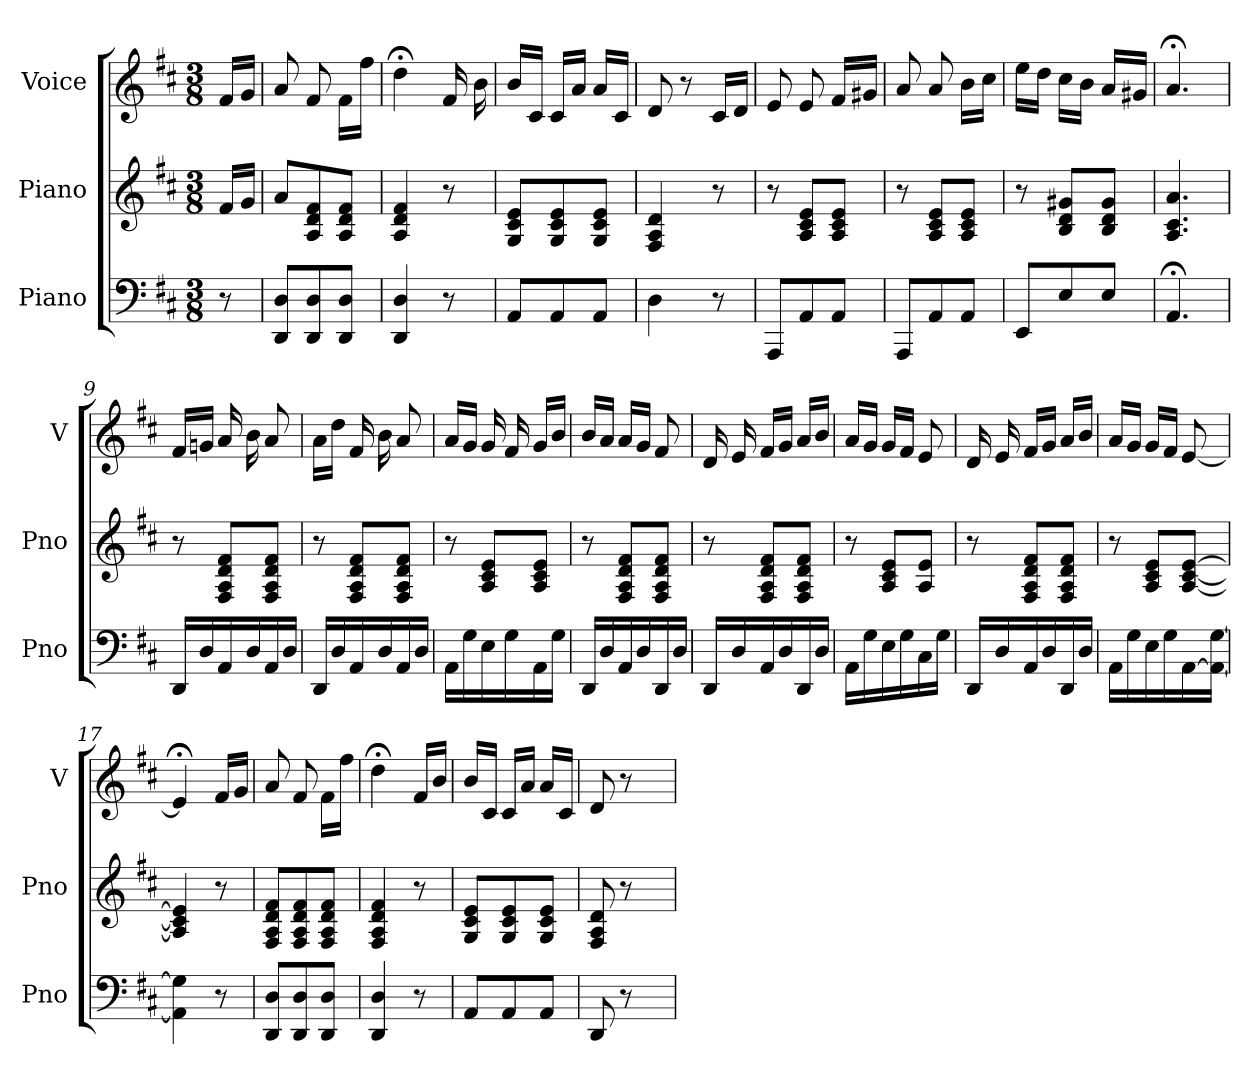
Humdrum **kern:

**kern	**kern	**kern
*part3	*part2	*part1
*staff3	*staff2	*staff1
*I"Piano	*I"Piano	*I"Voice
*I'Pno	*I'Pno	*I'V
*clefF4	*clefG2	*clefG2
*k[f#c#]	*k[f#c#]	*k[f#c#]
*M3/8	*M3/8	*M3/8
*MM72	*MM72	*MM72
=	=	=
8r	16f#/LL	16f#/LL
.	16g/JJ	16g/JJ
=1	=1	=1
8DD/ 8D/L	8a/L	8a/
8DD/ 8D/	8A/ 8d/ 8f#/	8f#/
8DD/ 8D/J	8A/ 8d/ 8f#/J	16f#\LL
.	.	16ff#\JJ
=2	=2	=2
4DD/ 4D/	4A/ 4d/ 4f#/	4dd;\
8r	8r	16f#/
.	.	16b\
=3	=3	=3
8AA/L	8G/ 8c#/ 8e/L	16b/LL
.	.	16c#/JJ
8AA/	8G/ 8c#/ 8e/	16c#/LL
.	.	16a/JJ
8AA/J	8G/ 8c#/ 8e/J	16a/LL
.	.	16c#/JJ
=4	=4	=4
4D\	4F#/ 4A/ 4d/	8d/
.	.	8r
8r	8r	16c#/LL
.	.	16d/JJ
=5	=5	=5
8AAA/L	8r	8e/
8AA/	8A/ 8c#/ 8e/L	8e/
8AA/J	8A/ 8c#/ 8e/J	16f#/LL
.	.	16g#X/JJ
=6	=6	=6
8AAA/L	8r	8a/
8AA/	8A/ 8c#/ 8e/L	8a/
8AA/J	8A/ 8c#/ 8e/J	16b\LL
.	.	16cc#\JJ
!!LO:LB:g=z
=7	=7	=7
8EE/L	8r	16ee\LL
.	.	16dd\JJ
8E/	8B/ 8d/ 8g#X/L	16cc#\LL
.	.	16b\JJ
8E/J	8B/ 8d/ 8g#/J	16a/LL
.	.	16g#X/JJ
=8	=8	=8
4.AA;/	4.A/ 4.c#/ 4.a/	4.a;/
=9	=9	=9
16DD/LL	8r	16f#/LL
16D/	.	16gn/JJ
16AA/	8F#/ 8A/ 8d/ 8f#/L	16a/
16D/	.	16b\
16AA/	8F#/ 8A/ 8d/ 8f#/J	8a/
16D/JJ	.	.
=10	=10	=10
16DD/LL	8r	16a\LL
16D/	.	16dd\JJ
16AA/	8F#/ 8A/ 8d/ 8f#/L	16f#/
16D/	.	16b\
16AA/	8F#/ 8A/ 8d/ 8f#/J	8a/
16D/JJ	.	.
=11	=11	=11
16AA\LL	8r	16a/LL
16G\	.	16g/JJ
16E\	8A/ 8c#/ 8e/L	16g/
16G\	.	16f#/
16AA\	8A/ 8c#/ 8e/J	16g/LL
16G\JJ	.	16b/JJ
=12	=12	=12
16DD/LL	8r	16b/LL
16D/	.	16a/JJ
16AA/	8F#/ 8A/ 8d/ 8f#/L	16a/LL
16D/	.	16g/JJ
16DD/	8F#/ 8A/ 8d/ 8f#/J	8f#/
16D/JJ	.	.
!!LO:LB:g=z
=13	=13	=13
16DD/LL	8r	16d/
16D/	.	16e/
16AA/	8F#/ 8A/ 8d/ 8f#/L	16f#/LL
16D/	.	16g/JJ
16DD/	8F#/ 8A/ 8d/ 8f#/J	16a/LL
16D/JJ	.	16b/JJ
=14	=14	=14
16AA\LL	8r	16a/LL
16G\	.	16g/JJ
16E\	8A/ 8c#/ 8e/L	16g/LL
16G\	.	16f#/JJ
16C#\	8A/ 8e/J	8e/
16G\JJ	.	.
=15	=15	=15
16DD/LL	8r	16d/
16D/	.	16e/
16AA/	8F#/ 8A/ 8d/ 8f#/L	16f#/LL
16D/	.	16g/JJ
16DD/	8F#/ 8A/ 8d/ 8f#/J	16a/LL
16D/JJ	.	16b/JJ
=16	=16	=16
16AA\LL	8r	16a/LL
16G\	.	16g/JJ
16E\	8A/ 8c#/ 8e/L	16g/LL
16G\	.	16f#/JJ
[16AA\	[8A/ [8c#/ [8e/J	[8e/
16AA\_ [16G\JJ	.	.
=17	=17	=17
4AA\] 4G\]	4A/] 4c#/] 4e/]	4e;/]
8r	8r	16f#/LL
.	.	16g/JJ
=18	=18	=18
8DD/ 8D/L	8F#/ 8A/ 8d/ 8f#/L	8a/
8DD/ 8D/	8F#/ 8A/ 8d/ 8f#/	8f#/
8DD/ 8D/J	8F#/ 8A/ 8d/ 8f#/J	16f#\LL
.	.	16ff#\JJ
=19	=19	=19
4DD/ 4D/	4F#/ 4A/ 4d/ 4f#/	4dd;\
8r	8r	16f#/LL
.	.	16b/JJ
!!LO:LB:g=z
=20	=20	=20
8AA/L	8G/ 8c#/ 8e/L	16b/LL
.	.	16c#/JJ
8AA/	8G/ 8c#/ 8e/	16c#/LL
.	.	16a/JJ
8AA/J	8G/ 8c#/ 8e/J	16a/LL
.	.	16c#/JJ
=21	=21	=21
8DD/	8F#/ 8A/ 8d/	8d/
8r	8r	8r
8ryy	8ryy	8ryy
=	=	=
*-	*-	*-
